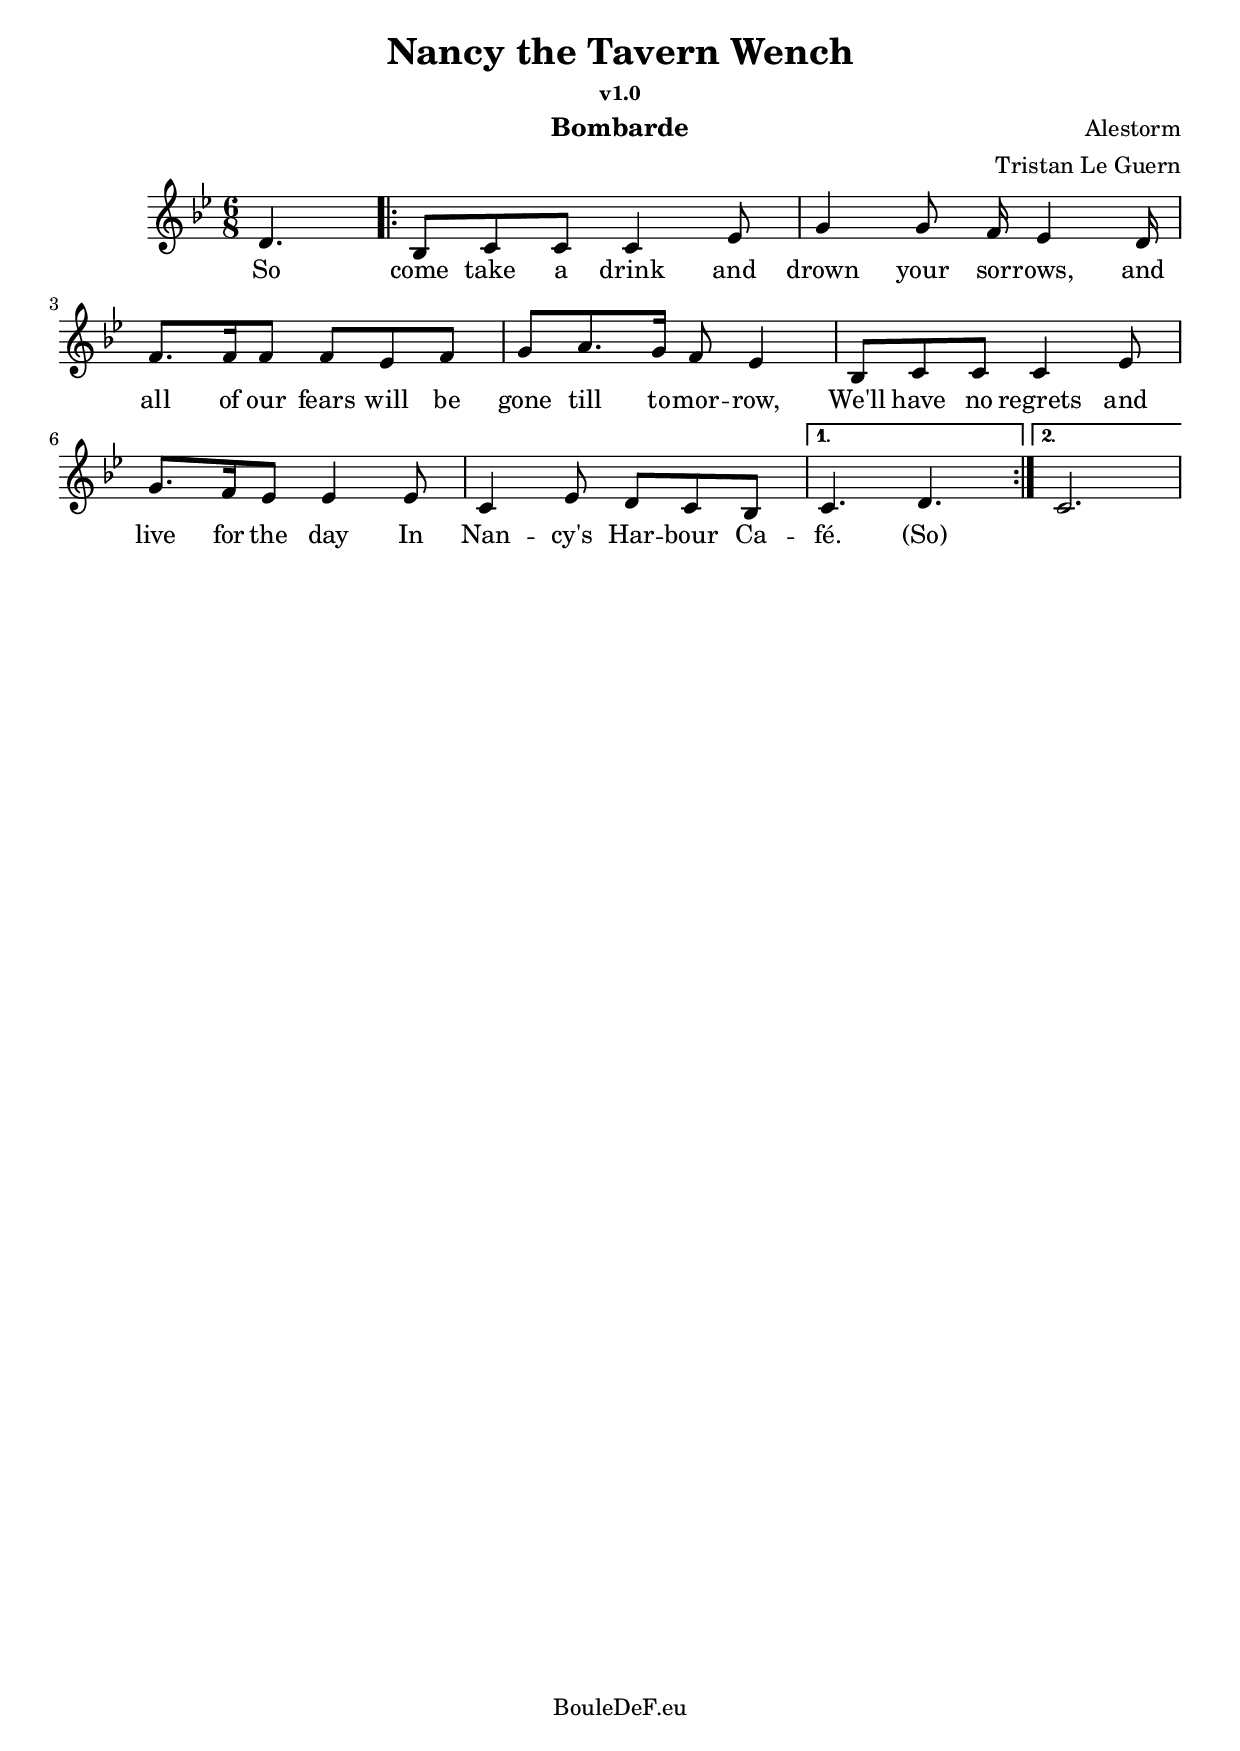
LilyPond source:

\version "2.14.2"
\include "italiano.ly"

\header {
	title = "Nancy the Tavern Wench"
	subsubtitle = "v1.0"
	composer = "Alestorm"
	arranger = "Tristan Le Guern"
	instrument = "Bombarde"
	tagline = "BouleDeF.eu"
}

\score {
	\new Staff \relative si {
		\clef treble
		\key sib \major
		\time 6/8

		\partial 4. re4.
		\repeat volta 2 {
			sib8 do do do4 mib8
			| sol4 sol8 fa16 mib4 re16
			| fa8. fa16 fa8 fa mib fa
			| sol8 la8. sol16 fa8 mib4
			| sib8 do do do4 mib8
			| sol8. fa16 mib8 mib4 mib8
			| do4 mib8 re do sib
		}
		\alternative {
			{| do4. re}
			{| do2.}
		}
	}
	\addlyrics {
		So
		| come take a drink and
		| drown your sor -- rows, and
		| all of our fears will be
		| gone till to -- mor -- row,
		| We'll have no regrets and
		| live for the day In
		| Nan -- cy's Har -- bour Ca --
		| fé. (So)
	}
}
